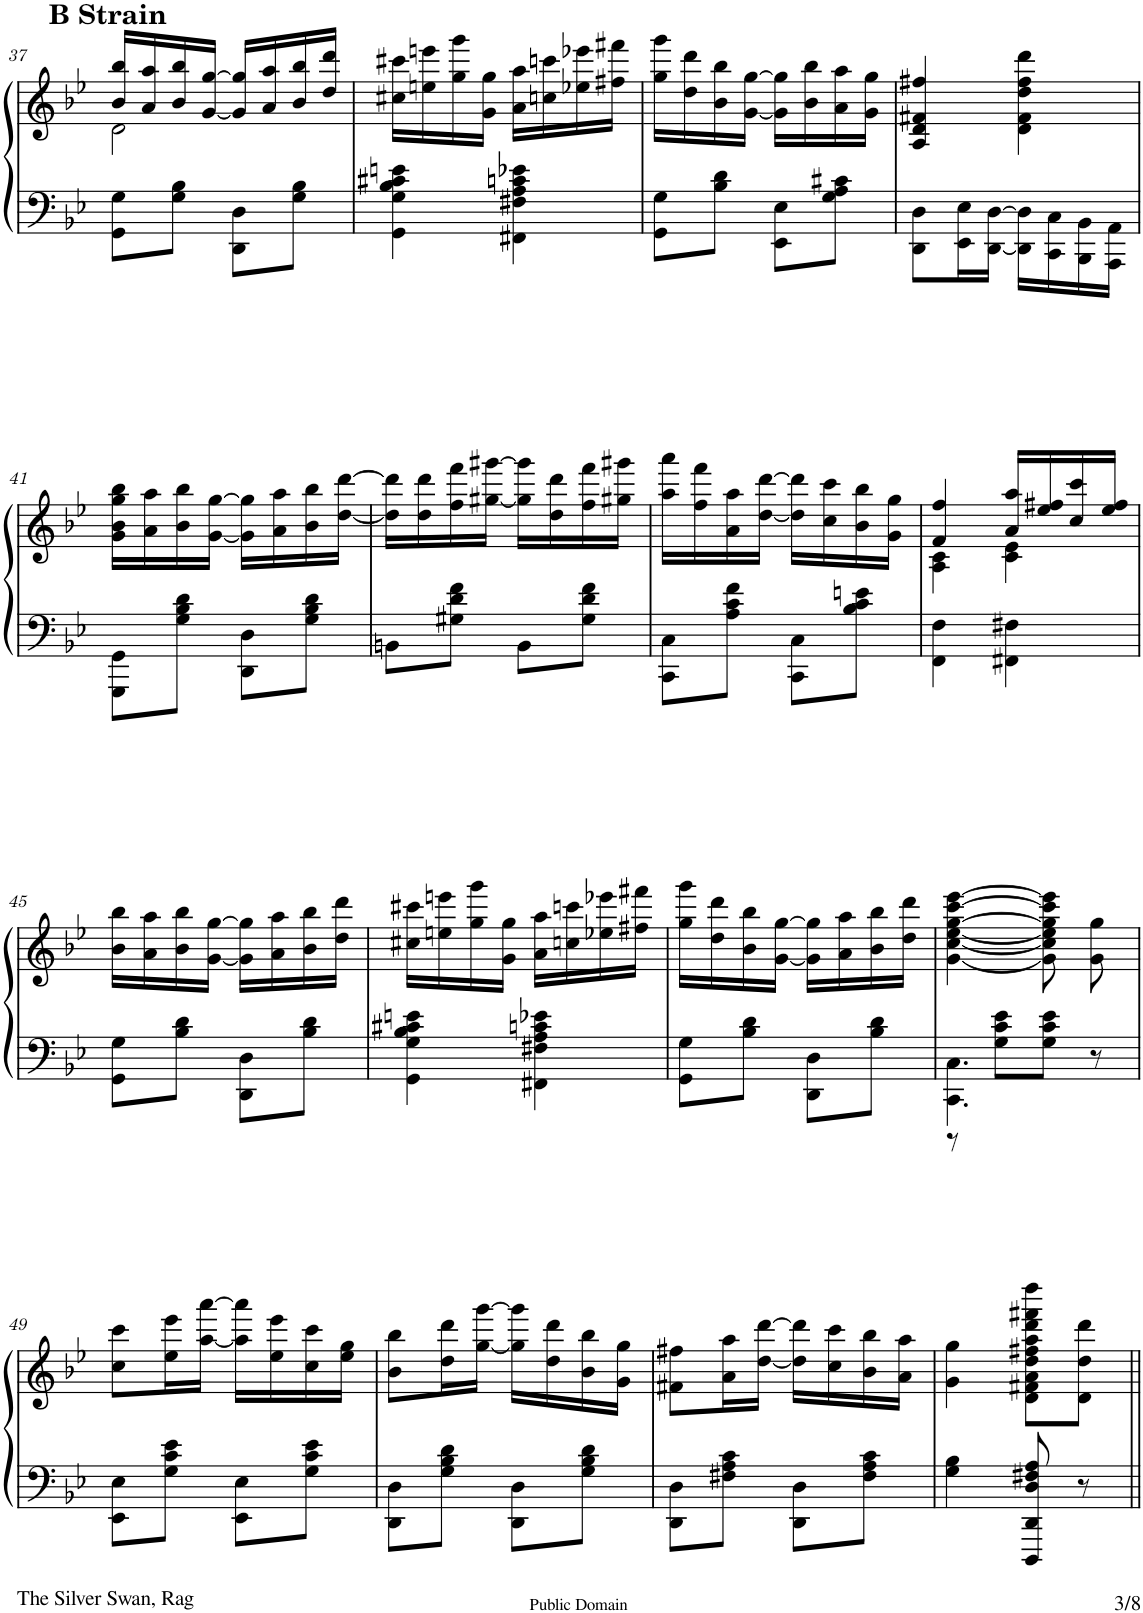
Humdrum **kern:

**kern	**kern
*part1	*part1
*staff2	*staff1
*I"Piano	*
*I'Pno	*
!!LO:PB:g=z
*clefF4	*clefG2
*k[b-e-]	*k[b-e-]
*B-:	*B-:
*M2/4	*M2/4
=37	=37
*	*^
!	!LO:TX:a:B:t=B Strain	!
8GG\ 8G\L	16b-/ 16bb-/LL	2d\
.	16a/ 16aa/	.
8G\ 8B-\J	16b-/ 16bb-/	.
.	[<16g/ [16gg/JJ	.
8DD\ 8D\L	16g/] 16gg/]LL	.
.	16a/ 16aa/	.
8G\ 8B-\J	16b-/ 16bb-/	.
.	16dd/ 16ddd/JJ	.
*	*v	*v
=38	=38
4GG\ 4G\ 4B-\ 4c#X\ 4en\	16cc#X\ 16ccc#X\LL
.	16een\ 16eeen\
.	16gg\ 16ggg\
.	16g\ 16gg\JJ
4FF#X\ 4F#X\ 4A\ 4cn\ 4e-X\	16a\ 16aa\LL
.	16ccn\ 16cccn\
.	16ee-X\ 16eee-X\
.	16ff#X\ 16fff#X\JJ
=39	=39
8GG\ 8G\L	16gg\ 16ggg\LL
.	16dd\ 16ddd\
8B-\ 8d\J	16b-\ 16bb-\
.	[16g\ [16gg\JJ
8EE-\ 8E-\L	16g\] 16gg\]LL
.	16b-\ 16bb-\
8G\ 8A\ 8c#X\J	16a\ 16aa\
.	16g\ 16gg\JJ
=40	=40
8DD\ 8D\L	4A/ 4d/ 4f#X/ 4ff#X/
16EE-\ 16E-\L	.
[16DD\ [16D\JJ	.
16DD\] 16D\]LL	4d\ 4f#\ 4dd\ 4ff#\ 4ddd\
16CC\ 16C\	.
16BBB-\ 16BB-\	.
16AAA\ 16AA\JJ	.
!!LO:LB:g=z
=41	=41
8GGG\ 8GG\L	16g\ 16b-\ 16gg\ 16bb-\LL
.	16a\ 16aa\
8G\ 8B-\ 8d\J	16b-\ 16bb-\
.	[16g\ [16gg\JJ
8DD\ 8D\L	16g\] 16gg\]LL
.	16a\ 16aa\
8G\ 8B-\ 8d\J	16b-\ 16bb-\
.	[16dd\ [16ddd\JJ
=42	=42
8BBn\L	16dd\] 16ddd\]LL
.	16dd\ 16ddd\
8G#X\ 8d\ 8f\J	16ff\ 16fff\
.	[16gg#X\ [16ggg#X\JJ
8BB\L	16gg#\] 16ggg#\]LL
.	16dd\ 16ddd\
8G#\ 8d\ 8f\J	16ff\ 16fff\
.	16gg#X\ 16ggg#X\JJ
=43	=43
8CC\ 8C\L	16aa\ 16aaa\LL
.	16ff\ 16fff\
8A\ 8c\ 8f\J	16a\ 16aa\
.	[16dd\ [16ddd\JJ
8CC\ 8C\L	16dd\] 16ddd\]LL
.	16cc\ 16ccc\
8B-\ 8c\ 8en\J	16b-\ 16bb-\
.	16g\ 16gg\JJ
=44	=44
*	*^
4FF\ 4F\	4f/ 4ff/	4A\ 4c\
4FF#X\ 4F#X\	4c\ 4e-\	16a/ 16aa/LL
.	.	16ee-/ 16ff#X/
.	.	16cc/ 16ccc/
.	.	16ee-/ 16ff#/JJ
*	*v	*v
!!LO:LB:g=z
=45	=45
8GG\ 8G\L	16b-\ 16bb-\LL
.	16a\ 16aa\
8B-\ 8d\J	16b-\ 16bb-\
.	[<16g\ [16gg\JJ
8DD\ 8D\L	16g\] 16gg\]LL
.	16a\ 16aa\
8B-\ 8d\J	16b-\ 16bb-\
.	16dd\ 16ddd\JJ
=46	=46
4GG\ 4G\ 4B-\ 4c#X\ 4en\	16cc#X\ 16ccc#X\LL
.	16een\ 16eeen\
.	16gg\ 16ggg\
.	16g\ 16gg\JJ
4FF#X\ 4F#X\ 4A\ 4cn\ 4e-X\	16a\ 16aa\LL
.	16ccn\ 16cccn\
.	16ee-X\ 16eee-X\
.	16ff#X\ 16fff#X\JJ
=47	=47
8GG\ 8G\L	16gg\ 16ggg\LL
.	16dd\ 16ddd\
8B-\ 8d\J	16b-\ 16bb-\
.	[16g\ [16gg\JJ
8DD\ 8D\L	16g\] 16gg\]LL
.	16a\ 16aa\
8B-\ 8d\J	16b-\ 16bb-\
.	16dd\ 16ddd\JJ
=48	=48
*^	*
4.CC\ 4.C\	8r	[4g\ [4cc\ [4ee-\ [4gg\ [4ccc\ [4eee-\
.	8G\ 8c\ 8e-\L	.
.	8G\ 8c\ 8e-\J	8g\] 8cc\] 8ee-\] 8gg\] 8ccc\] 8eee-\]
8r	8ryy	8g\ 8gg\
*v	*v	*
!!LO:LB:g=z
=49	=49
8EE-\ 8E-\L	8cc\ 8ccc\L
8G\ 8c\ 8e-\J	16ee-\ 16eee-\L
.	[<16aa\ [16aaa\JJ
8EE-\ 8E-\L	16aa\] 16aaa\]LL
.	16ee-\ 16eee-\
8G\ 8c\ 8e-\J	16cc\ 16ccc\
.	16ee-\ 16gg\JJ
=50	=50
8DD\ 8D\L	8b-\ 8bb-\L
8G\ 8B-\ 8d\J	16dd\ 16ddd\L
.	[16gg\ [16ggg\JJ
8DD\ 8D\L	16gg\] 16ggg\]LL
.	16dd\ 16ddd\
8G\ 8B-\ 8d\J	16b-\ 16bb-\
.	16g\ 16gg\JJ
=51	=51
8DD\ 8D\L	8f#X\ 8ff#X\L
8F#X\ 8A\ 8c\J	16a\ 16aa\L
.	[16dd\ [16ddd\JJ
8DD\ 8D\L	16dd\] 16ddd\]LL
.	16cc\ 16ccc\
8F#\ 8A\ 8c\J	16b-\ 16bb-\
.	16a\ 16aa\JJ
=52	=52
4G\ 4B-\	4g\ 4gg\
8DDD/ 8DD/ 8D/ 8F#X/ 8A/	8d\ 8f#X\ 8a\ 8dd\ 8ff#X\ 8aa\ 8ddd\ 8fff#X\ 8dddd\L
8r	8d\ 8dd\ 8ddd\J
=||	=||
*-	*-
